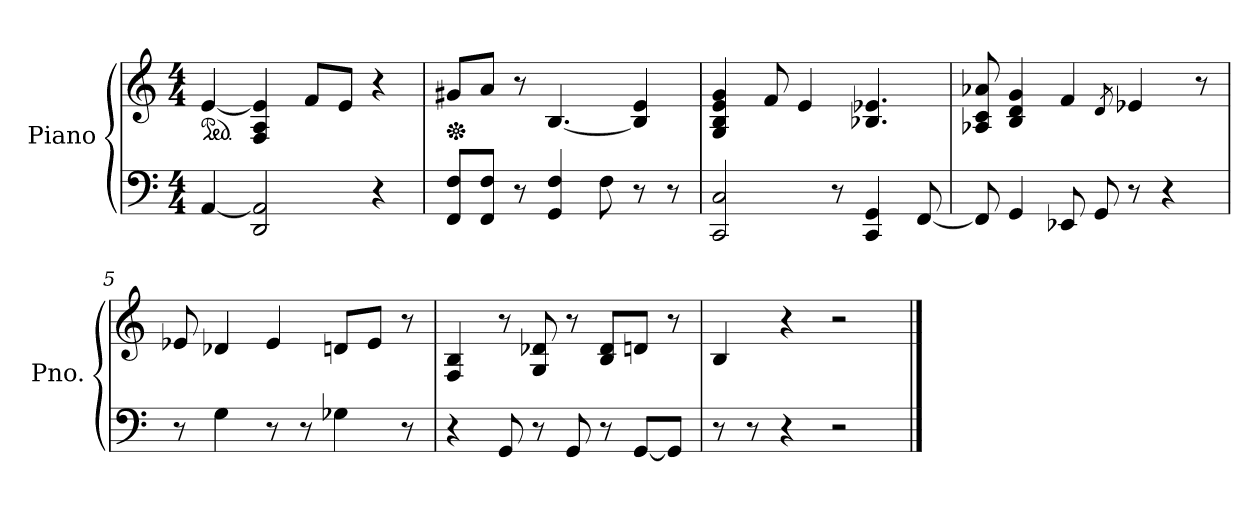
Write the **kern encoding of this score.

**kern	**kern
*part1	*part1
*staff2	*staff1
*I"Piano	*
*I'Pno.	*
*clefF4	*clefG2
*k[]	*k[]
*M4/4	*M4/4
*MM110	*MM110
*	*ped
=1	=1
[4AA/	[4e/
2DD/ 2AA/]	4F/ 4A/ 4e/]
.	8f/L
.	8e/J
4r	4r
=2	=2
*	*Xped
8FF/ 8F/L	8g#X/L
8FF/ 8F/J	8a/J
8r	8r
4GG/ 4F/	[4.B/
8F\	.
8r	4B/] 4e/
8r	.
=3	=3
2CC/ 2C/	4G/ 4B/ 4e/ 4g/
.	8f/
.	4e/
8r	.
4CC/ 4GG/	4.B-X/ 4.e-X/
[8FF/	.
=4	=4
8FF/]	8A-X/ 8c/ 8a-X/
4GG/	4B/ 4d/ 4g/
8EE-X/	4f/
8GG/	.
.	8qd/
8r	4e-X/
4r	.
.	8r
=5	=5
8r	8e-X/
4G\	4d-X/
8r	4e-/
8r	.
4G-X\	8dn/L
.	8e-/J
8r	8r
!!LO:LB:g=z
=6	=6
4r	4F/ 4B/
8GG/	8r
8r	8G/ 8d-X/
8GG/	8r
8r	8B/ 8d-/L
[8GG/L	8dn/J
8GG/J]	8r
=7	=7
8r	4B/
8r	.
4r	4r
2r	2r
==	==
*-	*-
